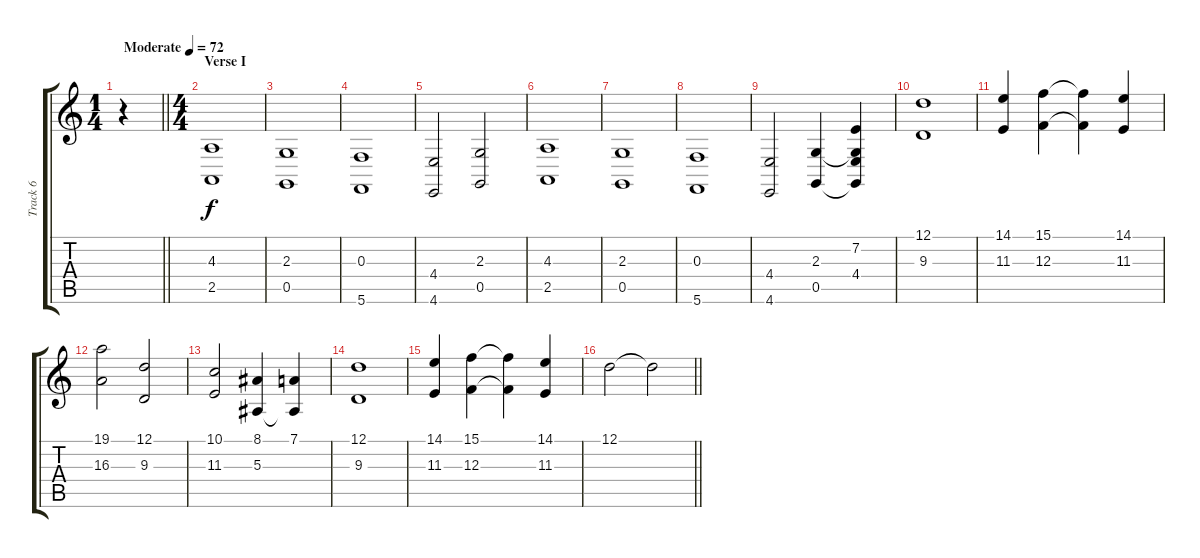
\track ("Track 6" "Track 6") {instrument stringensemble1}
\staff {score tabs}
\tuning (D4 A3 F3 C3 G2 C2) {hide}
\voice
\ts (1 4)
\tempo (72 "Moderate")
\clef g2
\barLineRight lightlight
\ks c
r.4{dy f instrument stringensemble1} |
\ts (4 4)
\section ("" "Verse I")
(4.3 2.5).1 |
(2.3 0.5).1 |
(0.3 5.6).1 |
(4.4 4.6).2 (2.3 0.5).2 |
(4.3 2.5).1 |
(2.3 0.5).1 |
(0.3 5.6).1 |
(4.4 4.6).2 (2.3 0.5).4 (7.2 2.3{t} 4.4 0.5{t}).4 |
(12.1 9.3).1 |
(14.1 11.3).4 (15.1 12.3).4 (15.1{t} 12.3{t}).4 (14.1 11.3).4 |
(19.1 16.3).2 (12.1 9.3).2 |
(10.1 11.3).2 (8.1 5.3).4 (7.1 5.3{t}).4 |
(12.1 9.3).1 |
(14.1 11.3).4 (15.1 12.3).4 (15.1{t} 12.3{t}).4 (14.1 11.3).4 |
\barLineRight lightlight
12.1.2 12.1{t}.2
\voice
\clef g2
\ottava regular
\simile none
\barLineRight lightlight
\ks c
r.4{dy f} |
|
|
|
|
|
|
|
|
|
|
|
|
|
|
\barLineRight lightlight
